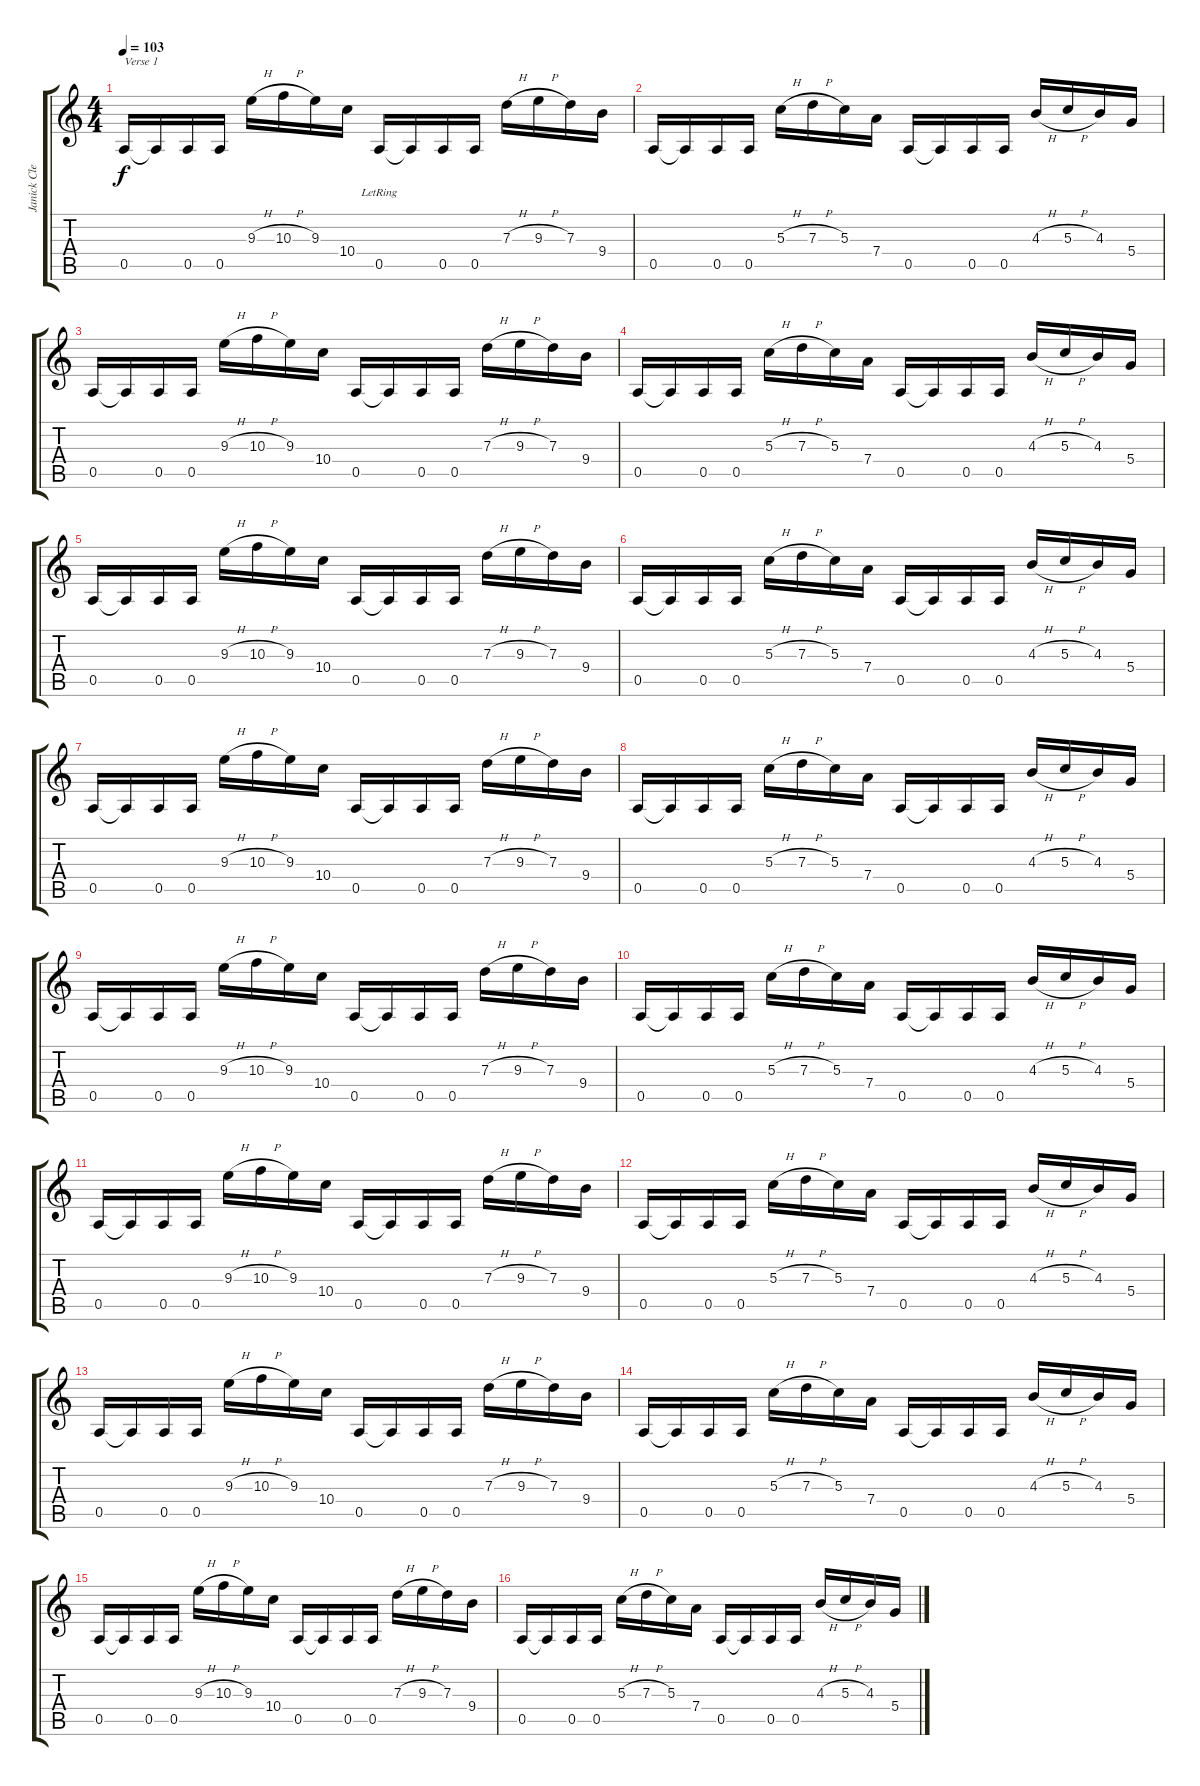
\track ("Janick Clean" "Janick Cle") {instrument electricguitarclean}
\staff {score tabs}
\tuning (E4 B3 G3 D3 A2 E2) {hide}
\ts (4 4)
\tempo 103
\clef g2
\ks c
0.5.16{txt "Verse 1" dy f} 0.5{t}.16 0.5.16 0.5.16 9.3{h}.16 10.3{h}.16 9.3.16 10.4.16 0.5{lr}.16 0.5{t}.16 0.5.16 0.5.16 7.3{h}.16 9.3{h}.16 7.3.16 9.4.16 |
0.5.16 0.5{t}.16 0.5.16 0.5.16 5.3{h}.16 7.3{h}.16 5.3.16 7.4.16 0.5.16 0.5{t}.16 0.5.16 0.5.16 4.3{h}.16 5.3{h}.16 4.3.16 5.4.16 |
0.5.16 0.5{t}.16 0.5.16 0.5.16 9.3{h}.16 10.3{h}.16 9.3.16 10.4.16 0.5.16 0.5{t}.16 0.5.16 0.5.16 7.3{h}.16 9.3{h}.16 7.3.16 9.4.16 |
0.5.16 0.5{t}.16 0.5.16 0.5.16 5.3{h}.16 7.3{h}.16 5.3.16 7.4.16 0.5.16 0.5{t}.16 0.5.16 0.5.16 4.3{h}.16 5.3{h}.16 4.3.16 5.4.16 |
0.5.16 0.5{t}.16 0.5.16 0.5.16 9.3{h}.16 10.3{h}.16 9.3.16 10.4.16 0.5.16 0.5{t}.16 0.5.16 0.5.16 7.3{h}.16 9.3{h}.16 7.3.16 9.4.16 |
0.5.16 0.5{t}.16 0.5.16 0.5.16 5.3{h}.16 7.3{h}.16 5.3.16 7.4.16 0.5.16 0.5{t}.16 0.5.16 0.5.16 4.3{h}.16 5.3{h}.16 4.3.16 5.4.16 |
0.5.16 0.5{t}.16 0.5.16 0.5.16 9.3{h}.16 10.3{h}.16 9.3.16 10.4.16 0.5.16 0.5{t}.16 0.5.16 0.5.16 7.3{h}.16 9.3{h}.16 7.3.16 9.4.16 |
0.5.16 0.5{t}.16 0.5.16 0.5.16 5.3{h}.16 7.3{h}.16 5.3.16 7.4.16 0.5.16 0.5{t}.16 0.5.16 0.5.16 4.3{h}.16 5.3{h}.16 4.3.16 5.4.16 |
0.5.16 0.5{t}.16 0.5.16 0.5.16 9.3{h}.16 10.3{h}.16 9.3.16 10.4.16 0.5.16 0.5{t}.16 0.5.16 0.5.16 7.3{h}.16 9.3{h}.16 7.3.16 9.4.16 |
0.5.16 0.5{t}.16 0.5.16 0.5.16 5.3{h}.16 7.3{h}.16 5.3.16 7.4.16 0.5.16 0.5{t}.16 0.5.16 0.5.16 4.3{h}.16 5.3{h}.16 4.3.16 5.4.16 |
0.5.16 0.5{t}.16 0.5.16 0.5.16 9.3{h}.16 10.3{h}.16 9.3.16 10.4.16 0.5.16 0.5{t}.16 0.5.16 0.5.16 7.3{h}.16 9.3{h}.16 7.3.16 9.4.16 |
0.5.16 0.5{t}.16 0.5.16 0.5.16 5.3{h}.16 7.3{h}.16 5.3.16 7.4.16 0.5.16 0.5{t}.16 0.5.16 0.5.16 4.3{h}.16 5.3{h}.16 4.3.16 5.4.16 |
0.5.16 0.5{t}.16 0.5.16 0.5.16 9.3{h}.16 10.3{h}.16 9.3.16 10.4.16 0.5.16 0.5{t}.16 0.5.16 0.5.16 7.3{h}.16 9.3{h}.16 7.3.16 9.4.16 |
0.5.16 0.5{t}.16 0.5.16 0.5.16 5.3{h}.16 7.3{h}.16 5.3.16 7.4.16 0.5.16 0.5{t}.16 0.5.16 0.5.16 4.3{h}.16 5.3{h}.16 4.3.16 5.4.16 |
0.5.16 0.5{t}.16 0.5.16 0.5.16 9.3{h}.16 10.3{h}.16 9.3.16 10.4.16 0.5.16 0.5{t}.16 0.5.16 0.5.16 7.3{h}.16 9.3{h}.16 7.3.16 9.4.16 |
0.5.16 0.5{t}.16 0.5.16 0.5.16 5.3{h}.16 7.3{h}.16 5.3.16 7.4.16 0.5.16 0.5{t}.16 0.5.16 0.5.16 4.3{h}.16 5.3{h}.16 4.3.16 5.4.16
